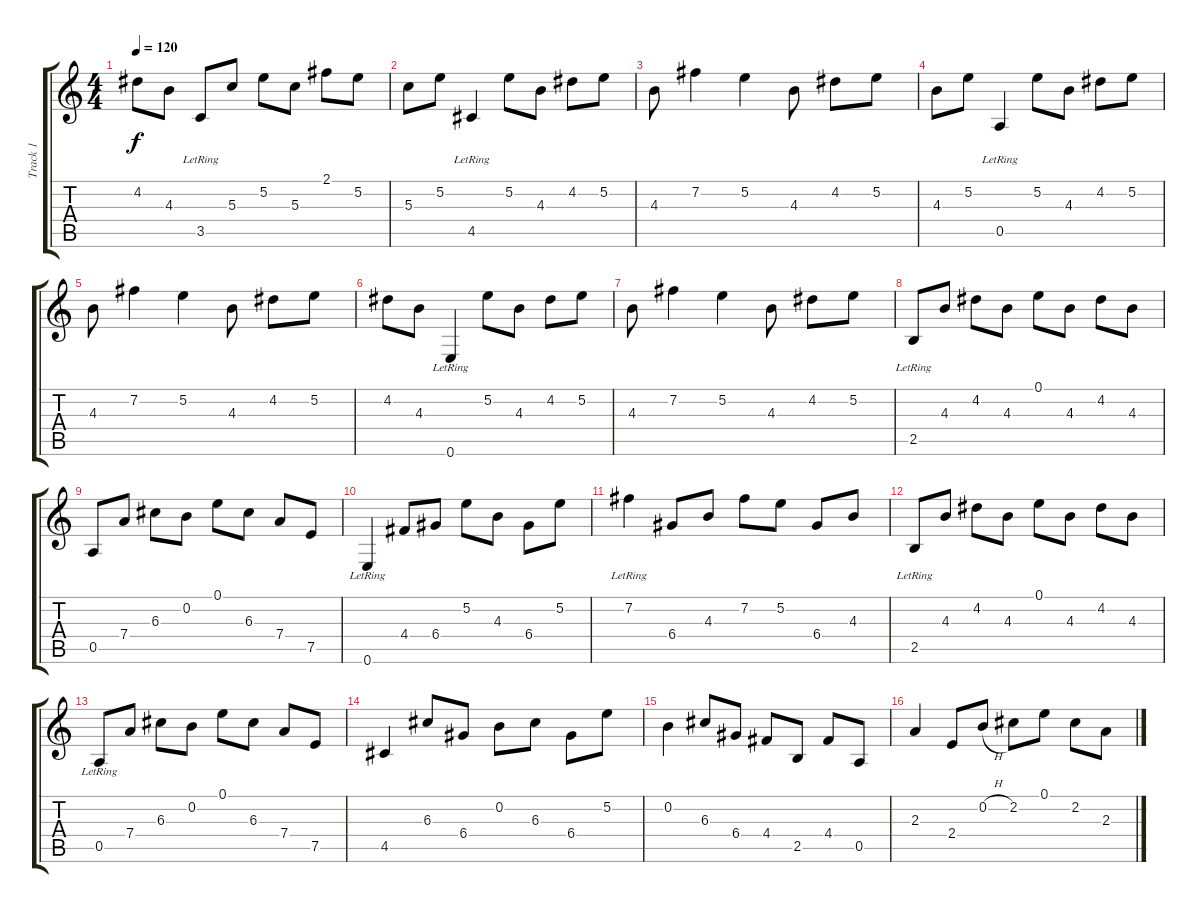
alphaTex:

\track ("Track 1" "Track 1") {instrument acousticguitarsteel}
\staff {score tabs}
\tuning (E4 B3 G3 D3 A2 E2) {hide}
\ts (4 4)
\tempo 120
\clef g2
\ks c
4.2.8{dy f} 4.3.8 3.5{lr}.8 5.3.8 5.2.8 5.3.8 2.1.8 5.2.8 |
5.3.8 5.2.8 4.5{lr}.4 5.2.8 4.3.8 4.2.8 5.2.8 |
4.3.8 7.2.4 5.2.4 4.3.8 4.2.8 5.2.8 |
4.3.8 5.2.8 0.5{lr}.4 5.2.8 4.3.8 4.2.8 5.2.8 |
4.3.8 7.2.4 5.2.4 4.3.8 4.2.8 5.2.8 |
4.2.8 4.3.8 0.6{lr}.4 5.2.8 4.3.8 4.2.8 5.2.8 |
4.3.8 7.2.4 5.2.4 4.3.8 4.2.8 5.2.8 |
2.5{lr}.8 4.3.8 4.2.8 4.3.8 0.1.8 4.3.8 4.2.8 4.3.8 |
0.5.8 7.4.8 6.3.8 0.2.8 0.1.8 6.3.8 7.4.8 7.5.8 |
0.6{lr}.4 4.4.8 6.4.8 5.2.8 4.3.8 6.4.8 5.2.8 |
7.2{lr}.4 6.4.8 4.3.8 7.2.8 5.2.8 6.4.8 4.3.8 |
2.5{lr}.8 4.3.8 4.2.8 4.3.8 0.1.8 4.3.8 4.2.8 4.3.8 |
0.5{lr}.8 7.4.8 6.3.8 0.2.8 0.1.8 6.3.8 7.4.8 7.5.8 |
4.5.4 6.3.8 6.4.8 0.2.8 6.3.8 6.4.8 5.2.8 |
0.2.4 6.3.8 6.4.8 4.4.8 2.5.8 4.4.8 0.5.8 |
2.3.4 2.4.8 0.2{h}.8 2.2.8 0.1.8 2.2.8 2.3.8
